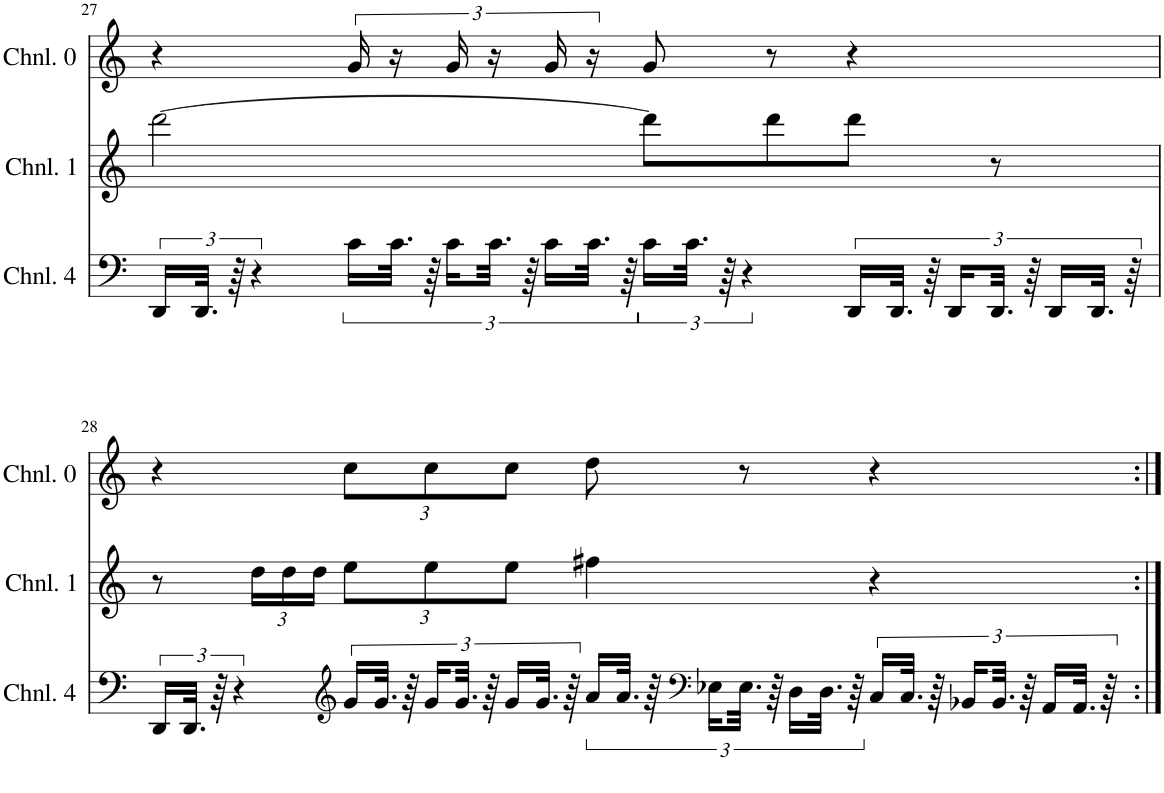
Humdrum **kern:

**kern	**kern	**kern
*part3	*part2	*part1
*staff3	*staff2	*staff1
*I"Channel 4	*I"Channel 1	*I"Channel 0
*I'Chnl. 4	*I'Chnl. 1	*I'Chnl. 0
!!LO:PB:g=z
*clefF4	*clefG2	*clefG2
*k[]	*k[]	*k[]
*M4/4	*M4/4	*M4/4
=27	=27	=27
24DD/LL	[2ddd\	4r
48.DD/JJk	.	.
96r	.	.
6r	.	.
24c\LL	.	24g/
48.c\JJk	.	24r
96r	.	.
24c\LL	.	24g/
48.c\JJk	.	24r
96r	.	.
24c\LL	.	24g/
48.c\JJk	.	24r
96r	.	.
24c\LL	8ddd\L]	8g/
48.c\JJk	.	.
96r	.	.
6r	.	.
.	8ddd\	8r
24DD/LL	8ddd\J	4r
48.DD/JJk	.	.
96r	.	.
24DD/LL	.	.
48.DD/JJk	8r	.
96r	.	.
24DD/LL	.	.
48.DD/JJk	.	.
96r	.	.
!!LO:LB:g=z
=28	=28	=28
24DD/LL	8r	4r
48.DD/JJk	.	.
96r	.	.
6r	.	.
*	*Xbrackettup	*
.	24dd\LL	.
.	24dd\	.
.	24dd\JJ	.
*clefG2	*	*
*	*	*Xbrackettup
24g/LL	12ee\L	12cc\L
48.g/JJk	.	.
96r	.	.
24g/LL	12ee\	12cc\
48.g/JJk	.	.
96r	.	.
24g/LL	12ee\J	12cc\J
48.g/JJk	.	.
96r	.	.
24a/LL	4ff#X\	8dd\
48.a/JJk	.	.
96r	.	.
*clefF4	*	*
24E-X\LL	.	.
48.E-\JJk	.	8r
96r	.	.
24D\LL	.	.
48.D\JJk	.	.
96r	.	.
24C/LL	4r	4r
48.C/JJk	.	.
96r	.	.
24BB-X/LL	.	.
48.BB-/JJk	.	.
96r	.	.
24AA/LL	.	.
48.AA/JJk	.	.
96r	.	.
=:|!	=:|!	=:|!
*-	*-	*-
